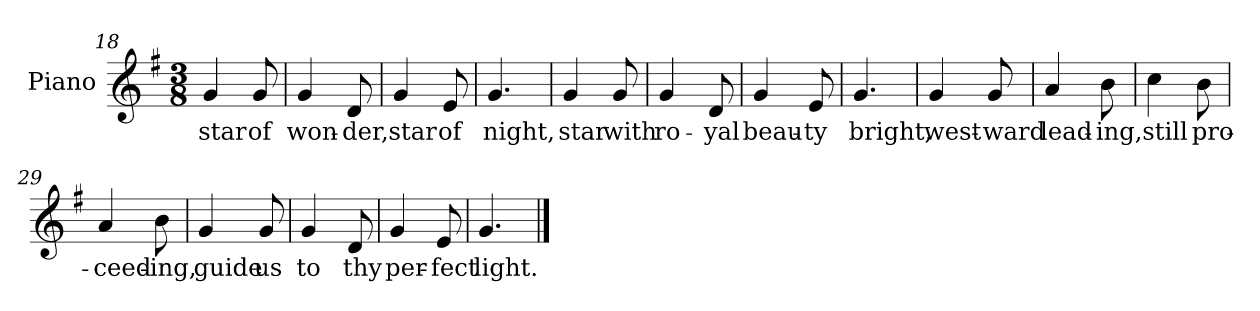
**kern	**text
*part1	*part1
*staff1	*staff1
*I"Piano	*
*I'Pno.	*
*clefG2	*
*k[f#]	*
*G:	*
*M3/8	*
=18	=18
!	!LO:LY:b:color=#000000
4gi/	star
!	!LO:LY:b:color=#000000
8gi/	of
=19	=19
!	!LO:LY:b:color=#000000
4gi/	won-
!	!LO:LY:b:color=#000000
8di/	-der,
!!LO:LB:g=z
=20	=20
!	!LO:LY:b:color=#000000
4gi/	star
!	!LO:LY:b:color=#000000
8ei/	of
=21	=21
!	!LO:LY:b:color=#000000
4.gi/	night,
=22	=22
!	!LO:LY:b:color=#000000
4gi/	star
!	!LO:LY:b:color=#000000
8gi/	with
=23	=23
!	!LO:LY:b:color=#000000
4gi/	ro-
!	!LO:LY:b:color=#000000
8di/	-yal
=24	=24
!	!LO:LY:b:color=#000000
4gi/	beau-
!	!LO:LY:b:color=#000000
8ei/	-ty
=25	=25
!	!LO:LY:b:color=#000000
4.gi/	bright,
=26	=26
!	!LO:LY:b:color=#000000
4gi/	west-
!	!LO:LY:b:color=#000000
8gi/	-ward
!!LO:LB:g=z
=27	=27
!	!LO:LY:b:color=#000000
4ai/	lead-
!	!LO:LY:b:color=#000000
8bi\	-ing,
=28	=28
!	!LO:LY:b:color=#000000
4cci\	still
!	!LO:LY:b:color=#000000
8bi\	pro-
=29	=29
!	!LO:LY:b:color=#000000
4ai/	-ceed-
!	!LO:LY:b:color=#000000
8bi\	-ing,
=30	=30
!	!LO:LY:b:color=#000000
4gi/	guide
!	!LO:LY:b:color=#000000
8gi/	us
=31	=31
!	!LO:LY:b:color=#000000
4gi/	to
!	!LO:LY:b:color=#000000
8di/	thy
=32	=32
!	!LO:LY:b:color=#000000
4gi/	per-
!	!LO:LY:b:color=#000000
8ei/	-fect
=33	=33
!	!LO:LY:b:color=#000000
4.gi/	light.
==	==
*-	*-
